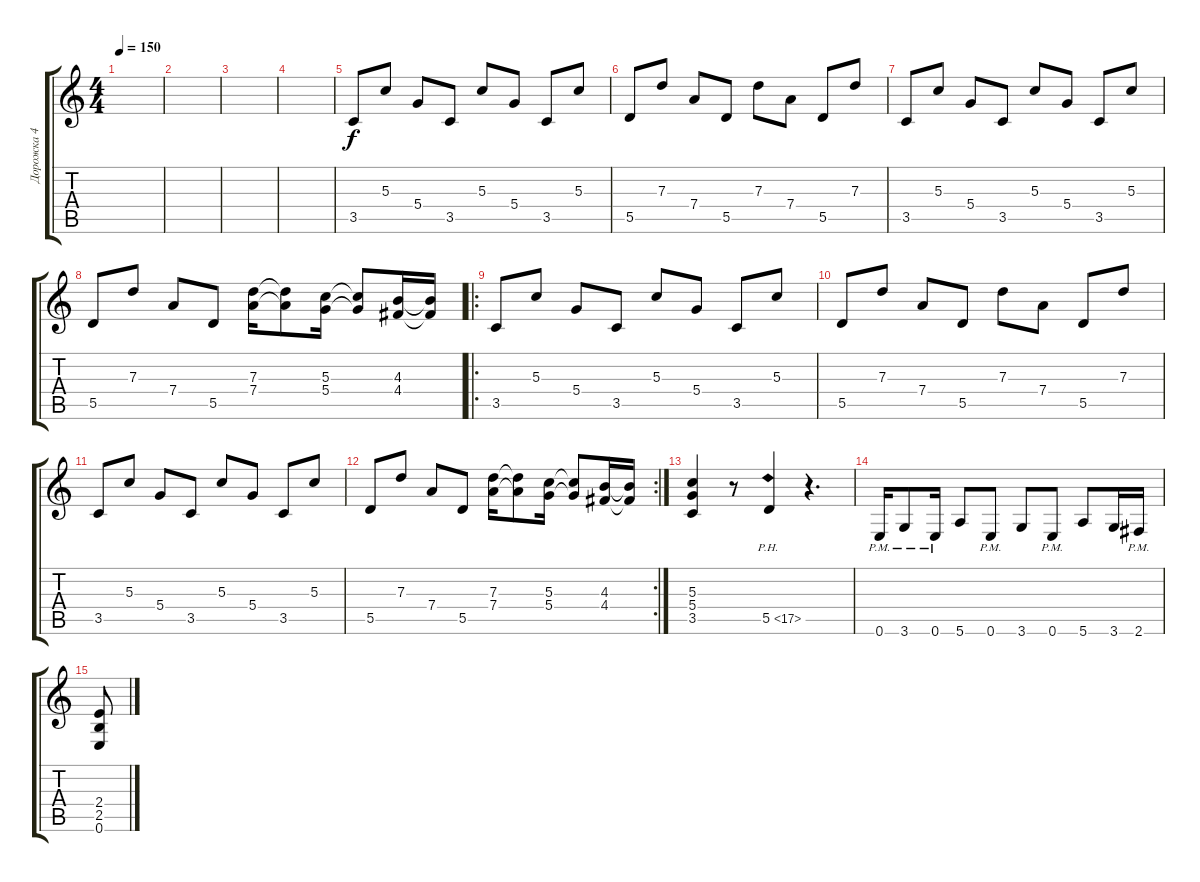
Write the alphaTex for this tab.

\track ("Дорожка 4" "Дорожка 4") {instrument distortionguitar}
\staff {score tabs}
\tuning (E4 B3 G3 D3 A2 E2) {hide}
\ts (4 4)
\tempo 140
\tempo 150
\clef g2
\ks c
|
|
|
|
3.5.8 5.3.8 5.4.8 3.5.8 5.3.8 5.4.8 3.5.8 5.3.8 |
5.5.8 7.3.8 7.4.8 5.5.8 7.3.8 7.4.8 5.5.8 7.3.8 |
3.5.8 5.3.8 5.4.8 3.5.8 5.3.8 5.4.8 3.5.8 5.3.8 |
5.5.8 7.3.8 7.4.8 5.5.8 (7.3 7.4).16 (7.3{t} 7.4{t}).8 (5.3 5.4).16 (5.3{t} 5.4{t}).8 (4.3 4.4).16 (4.3{t} 4.4{t}).16 |
\ro
3.5.8 5.3.8 5.4.8 3.5.8 5.3.8 5.4.8 3.5.8 5.3.8 |
5.5.8 7.3.8 7.4.8 5.5.8 7.3.8 7.4.8 5.5.8 7.3.8 |
3.5.8 5.3.8 5.4.8 3.5.8 5.3.8 5.4.8 3.5.8 5.3.8 |
\rc 2
5.5.8 7.3.8 7.4.8 5.5.8 (7.3 7.4).16 (7.3{t} 7.4{t}).8 (5.3 5.4).16 (5.3{t} 5.4{t}).8 (4.3 4.4).16 (4.3{t} 4.4{t}).16 |
(5.3 5.4 3.5).4 r.8 5.5{ph 12}.4 r.4{d} |
0.6{pm}.16 3.6{pm}.8 0.6{pm}.16 5.6.8 0.6{pm}.8 3.6.8 0.6{pm}.8 5.6.8 3.6.16 2.6{pm}.16 |
(2.4 2.5 0.6).8
